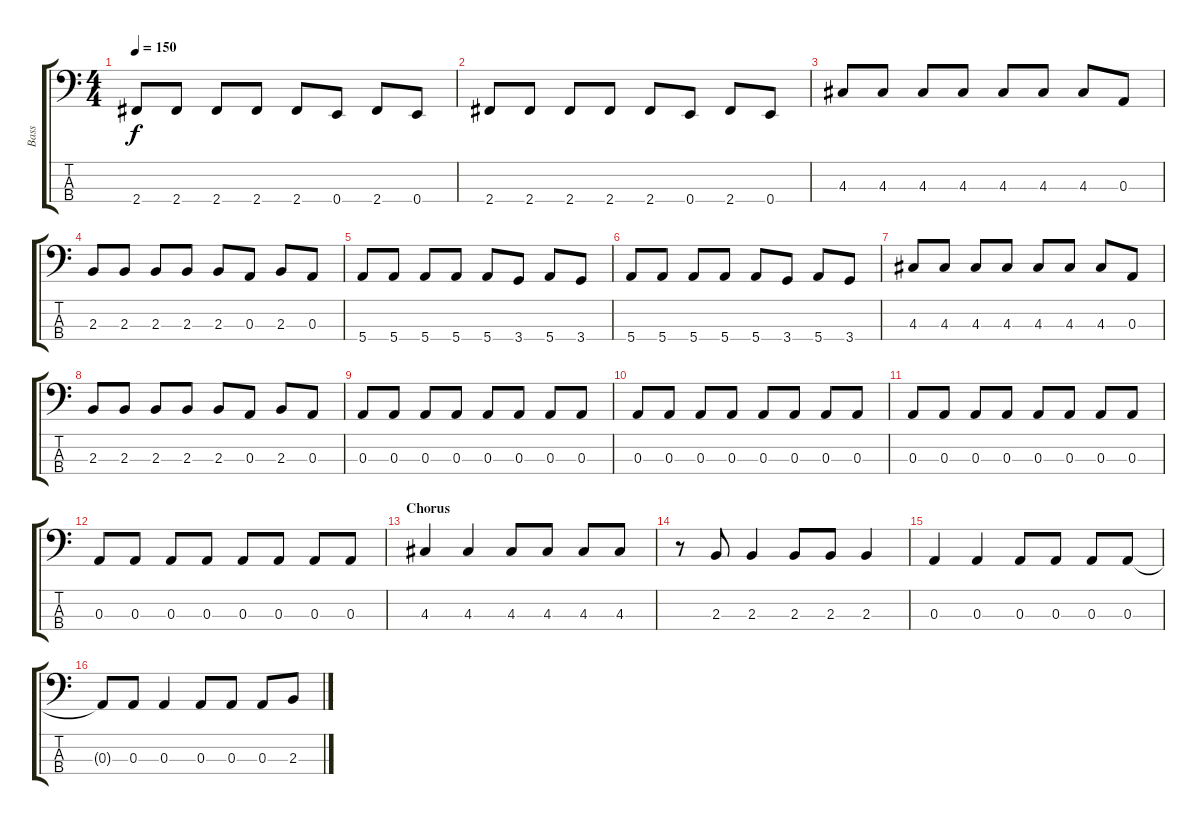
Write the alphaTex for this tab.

\track ("Bass" "Bass") {instrument electricbasspick}
\staff {score tabs}
\tuning (G2 D2 A1 E1) {hide}
\ts (4 4)
\tempo 150
\clef f4
\ks c
2.4.8{dy f} 2.4.8 2.4.8 2.4.8 2.4.8 0.4.8 2.4.8 0.4.8 |
2.4.8 2.4.8 2.4.8 2.4.8 2.4.8 0.4.8 2.4.8 0.4.8 |
4.3.8 4.3.8 4.3.8 4.3.8 4.3.8 4.3.8 4.3.8 0.3.8 |
2.3.8 2.3.8 2.3.8 2.3.8 2.3.8 0.3.8 2.3.8 0.3.8 |
5.4.8 5.4.8 5.4.8 5.4.8 5.4.8 3.4.8 5.4.8 3.4.8 |
5.4.8 5.4.8 5.4.8 5.4.8 5.4.8 3.4.8 5.4.8 3.4.8 |
4.3.8 4.3.8 4.3.8 4.3.8 4.3.8 4.3.8 4.3.8 0.3.8 |
2.3.8 2.3.8 2.3.8 2.3.8 2.3.8 0.3.8 2.3.8 0.3.8 |
0.3.8 0.3.8 0.3.8 0.3.8 0.3.8 0.3.8 0.3.8 0.3.8 |
0.3.8 0.3.8 0.3.8 0.3.8 0.3.8 0.3.8 0.3.8 0.3.8 |
0.3.8 0.3.8 0.3.8 0.3.8 0.3.8 0.3.8 0.3.8 0.3.8 |
0.3.8 0.3.8 0.3.8 0.3.8 0.3.8 0.3.8 0.3.8 0.3.8 |
\section ("" "Chorus")
4.3.4 4.3.4 4.3.8 4.3.8 4.3.8 4.3.8 |
r.8 2.3.8 2.3.4 2.3.8 2.3.8 2.3.4 |
0.3.4 0.3.4 0.3.8 0.3.8 0.3.8 0.3.8 |
0.3{t}.8 0.3.8 0.3.4 0.3.8 0.3.8 0.3.8 2.3.8
